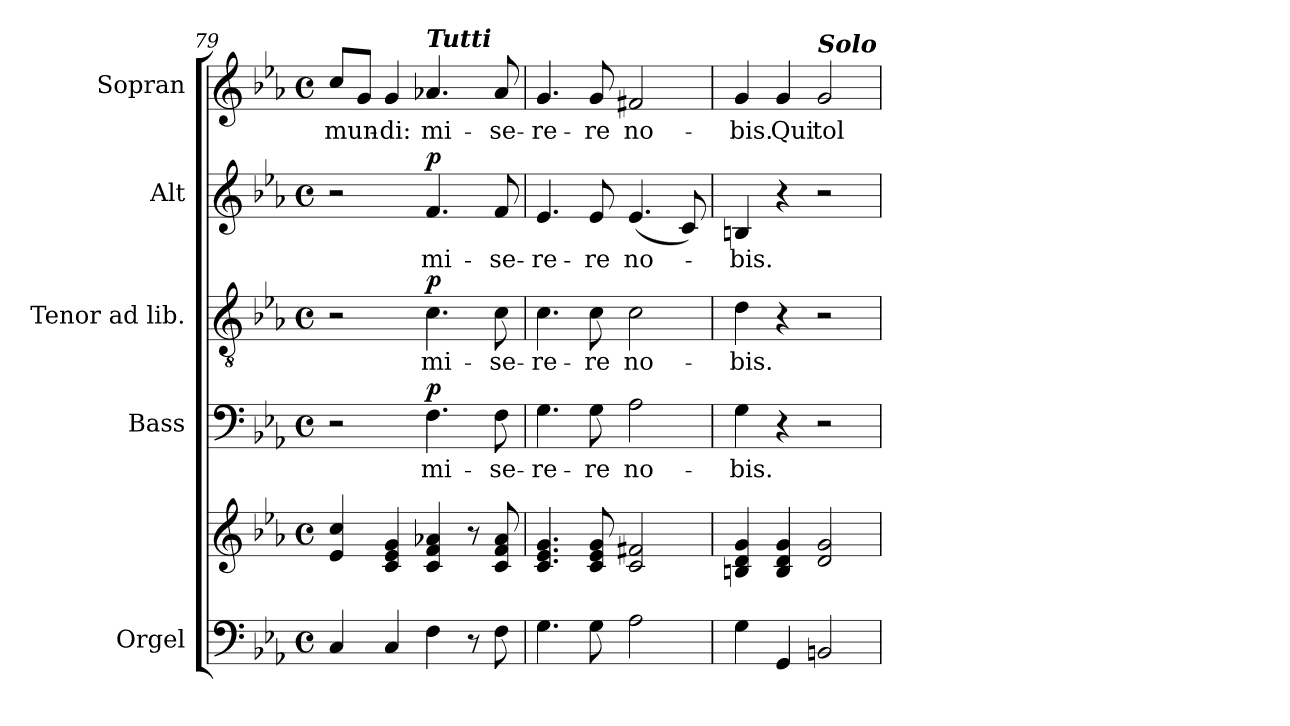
**kern	**kern	**kern	**text	**dynam	**kern	**text	**dynam	**kern	**text	**dynam	**kern	**text
*part5	*part5	*part4	*part4	*part4	*part3	*part3	*part3	*part2	*part2	*part2	*part1	*part1
*staff6	*staff5	*staff4	*staff4	*staff4	*staff3	*staff3	*staff3	*staff2	*staff2	*staff2	*staff1	*staff1
*I"Orgel	*	*I"Bass	*	*	*I"Tenor ad lib.	*	*	*I"Alt	*	*	*I"Sopran	*
*	*	*I'B.	*	*	*I'T.	*	*	*I'A.	*	*	*I'S.	*
*clefF4	*clefG2	*clefF4	*	*	*clefGv2	*	*	*clefG2	*	*	*clefG2	*
*k[b-e-a-]	*k[b-e-a-]	*k[b-e-a-]	*	*	*k[b-e-a-]	*	*	*k[b-e-a-]	*	*	*k[b-e-a-]	*
*E-:	*E-:	*E-:	*	*	*E-:	*	*	*E-:	*	*	*E-:	*
*M4/4	*M4/4	*M4/4	*	*	*M4/4	*	*	*M4/4	*	*	*M4/4	*
*met(c)	*met(c)	*met(c)	*	*	*met(c)	*	*	*met(c)	*	*	*met(c)	*
=79	=79	=79	=79	=79	=79	=79	=79	=79	=79	=79	=79	=79
!	!	!	!	!	!	!	!	!	!	!	!	!LO:LY:b
4C/	4e-/ 4cc/	2r	.	.	2r	.	.	2r	.	.	8cc/L	mun-
.	.	.	.	.	.	.	.	.	.	.	8g/J	.
!	!	!	!	!	!	!	!	!	!	!	!	!LO:LY:b
4C/	4c/ 4e-/ 4g/	.	.	.	.	.	.	.	.	.	4g/	-di:
!	!	!	!	!	!	!	!	!	!	!	!LO:TX:a:Bi:t=Tutti	!
!	!	!	!LO:LY:b	!LO:DY:a	!	!LO:LY:b	!LO:DY:a	!	!LO:LY:b	!LO:DY:a	!	!LO:LY:b
4F\	4c/ 4f/ 4a-X/	4.F\	mi-	p	4.c\	mi-	p	4.f/	mi-	p	4.a-X/	mi-
8r	8r	.	.	.	.	.	.	.	.	.	.	.
!	!	!	!LO:LY:b	!	!	!LO:LY:b	!	!	!LO:LY:b	!	!	!LO:LY:b
8F\	8c/ 8f/ 8a-/	8F\	-se-	.	8c\	-se-	.	8f/	-se-	.	8a-/	-se-
=80	=80	=80	=80	=80	=80	=80	=80	=80	=80	=80	=80	=80
!	!	!	!LO:LY:b	!	!	!LO:LY:b	!	!	!LO:LY:b	!	!	!LO:LY:b
4.G\	4.c/ 4.e-/ 4.g/	4.G\	-re-	.	4.c\	-re-	.	4.e-/	-re-	.	4.g/	-re-
!	!	!	!LO:LY:b	!	!	!LO:LY:b	!	!	!LO:LY:b	!	!	!LO:LY:b
8G\	8c/ 8e-/ 8g/	8G\	-re	.	8c\	-re	.	8e-/	-re	.	8g/	-re
!	!	!	!LO:LY:b	!	!	!LO:LY:b	!	!	!LO:LY:b	!	!	!LO:LY:b
2A-\	2c/ 2f#X/	2A-\	no-	.	2c\	no-	.	(<4.e-/	no-	.	2f#X/	no-
.	.	.	.	.	.	.	.	8c/)	.	.	.	.
=81	=81	=81	=81	=81	=81	=81	=81	=81	=81	=81	=81	=81
!	!	!	!LO:LY:b	!	!	!LO:LY:b	!	!	!LO:LY:b	!	!	!LO:LY:b
4G\	4Bn/ 4d/ 4g/	4G\	-bis.	.	4d\	-bis.	.	4Bn/	-bis.	.	4g/	-bis.
!	!	!	!	!	!	!	!	!	!	!	!	!LO:LY:b
4GG/	4B/ 4d/ 4g/	4r	.	.	4r	.	.	4r	.	.	4g/	Qui
!	!	!	!	!	!	!	!	!	!	!	!LO:TX:a:Bi:t=Solo	!
!	!	!	!	!	!	!	!	!	!	!	!	!LO:LY:b
2BBn/	2d/ 2g/	2r	.	.	2r	.	.	2r	.	.	2g/	tol-
=	=	=	=	=	=	=	=	=	=	=	=	=
*-	*-	*-	*-	*-	*-	*-	*-	*-	*-	*-	*-	*-
